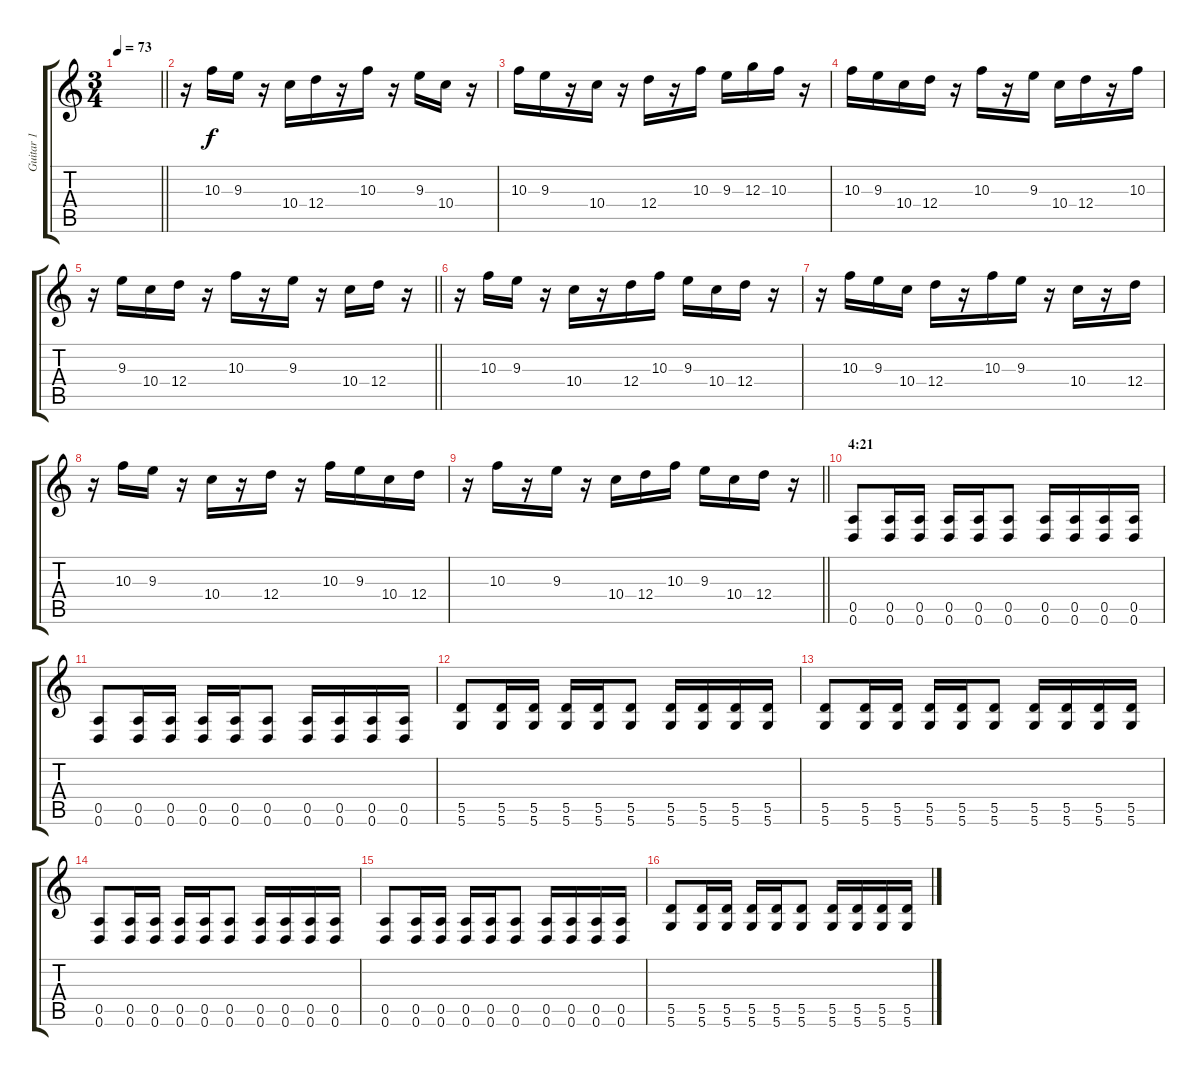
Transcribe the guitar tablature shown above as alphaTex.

\track ("Guitar 1" "Guitar 1") {instrument overdrivenguitar}
\staff {score tabs}
\tuning (E4 B3 G3 D3 A2 D2) {hide}
\ts (3 4)
\tempo 73
\clef g2
\barLineRight lightlight
\ks c
|
r.16{volume 9} 10.3.16 9.3.16 r.16 10.4.16 12.4.16 r.16 10.3.16 r.16 9.3.16 10.4.16 r.16 |
10.3.16 9.3.16 r.16 10.4.16 r.16 12.4.16 r.16 10.3.16 9.3.16 12.3.16 10.3.16 r.16 |
10.3.16 9.3.16 10.4.16 12.4.16 r.16 10.3.16 r.16 9.3.16 10.4.16 12.4.16 r.16 10.3.16 |
\barLineRight lightlight
r.16 9.3.16 10.4.16 12.4.16 r.16 10.3.16 r.16 9.3.16 r.16 10.4.16 12.4.16 r.16 |
r.16 10.3.16 9.3.16 r.16 10.4.16 r.16 12.4.16 10.3.16 9.3.16 10.4.16 12.4.16 r.16 |
r.16 10.3.16 9.3.16 10.4.16 12.4.16 r.16 10.3.16 9.3.16 r.16 10.4.16 r.16 12.4.16 |
r.16 10.3.16 9.3.16 r.16 10.4.16 r.16 12.4.16 r.16 10.3.16 9.3.16 10.4.16 12.4.16 |
\barLineRight lightlight
r.16 10.3.16 r.16 9.3.16 r.16 10.4.16 12.4.16 10.3.16 9.3.16 10.4.16 12.4.16 r.16 |
\section ("" "4:21")
(0.5 0.6).8{volume 11} (0.5 0.6).16 (0.5 0.6).16 (0.5 0.6).16 (0.5 0.6).16 (0.5 0.6).8 (0.5 0.6).16 (0.5 0.6).16 (0.5 0.6).16 (0.5 0.6).16 |
(0.5 0.6).8 (0.5 0.6).16 (0.5 0.6).16 (0.5 0.6).16 (0.5 0.6).16 (0.5 0.6).8 (0.5 0.6).16 (0.5 0.6).16 (0.5 0.6).16 (0.5 0.6).16 |
(5.5 5.6).8 (5.5 5.6).16 (5.5 5.6).16 (5.5 5.6).16 (5.5 5.6).16 (5.5 5.6).8 (5.5 5.6).16 (5.5 5.6).16 (5.5 5.6).16 (5.5 5.6).16 |
(5.5 5.6).8 (5.5 5.6).16 (5.5 5.6).16 (5.5 5.6).16 (5.5 5.6).16 (5.5 5.6).8 (5.5 5.6).16 (5.5 5.6).16 (5.5 5.6).16 (5.5 5.6).16 |
(0.5 0.6).8 (0.5 0.6).16 (0.5 0.6).16 (0.5 0.6).16 (0.5 0.6).16 (0.5 0.6).8 (0.5 0.6).16 (0.5 0.6).16 (0.5 0.6).16 (0.5 0.6).16 |
(0.5 0.6).8 (0.5 0.6).16 (0.5 0.6).16 (0.5 0.6).16 (0.5 0.6).16 (0.5 0.6).8 (0.5 0.6).16 (0.5 0.6).16 (0.5 0.6).16 (0.5 0.6).16 |
(5.5 5.6).8 (5.5 5.6).16 (5.5 5.6).16 (5.5 5.6).16 (5.5 5.6).16 (5.5 5.6).8 (5.5 5.6).16 (5.5 5.6).16 (5.5 5.6).16 (5.5 5.6).16
